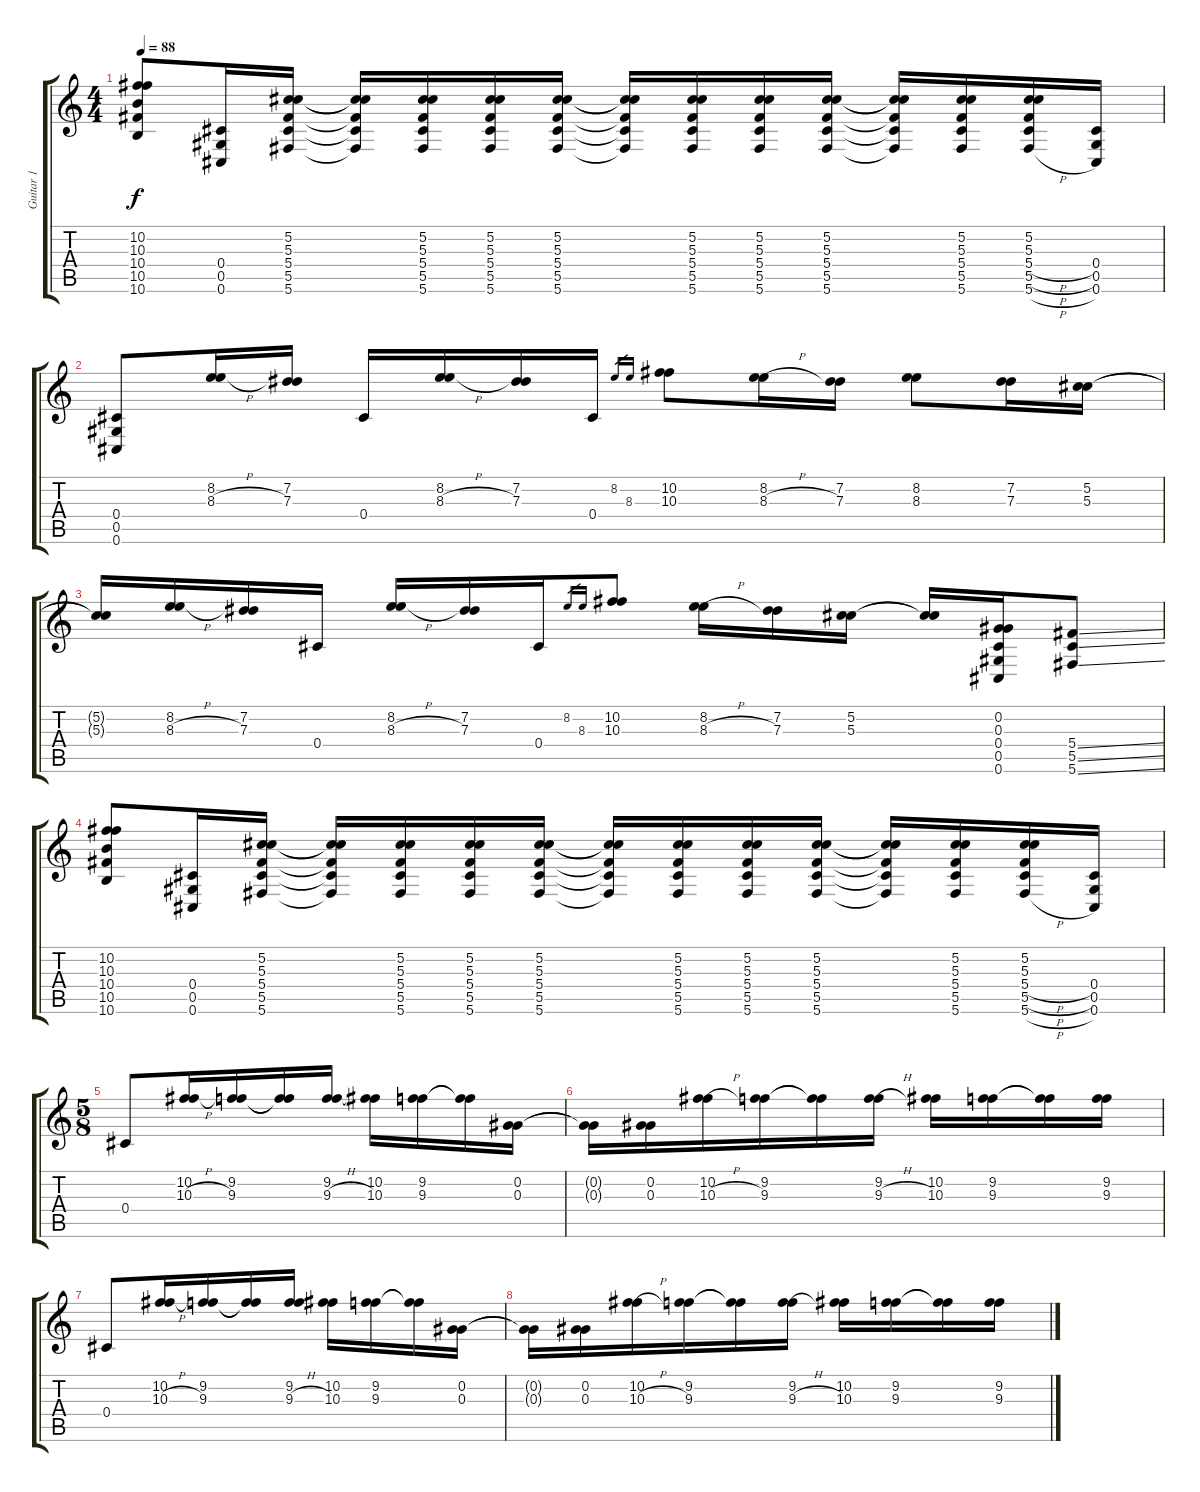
\track ("Guitar 1" "Guitar 1") {instrument acousticguitarsteel}
\staff {score tabs}
\tuning (F4 Ab3 Ab3 Db3 Ab2 Db2) {hide}
\ts (4 4)
\tempo 88
\clef g2
\ks c
(10.2 10.3 10.4 10.5 10.6).8{dy f} (0.4 0.5 0.6).16 (5.2 5.3 5.4 5.5 5.6).16 (5.2{t} 5.3{t} 5.4{t} 5.5{t} 5.6{t}).16 (5.2 5.3 5.4 5.5 5.6).16 (5.2 5.3 5.4 5.5 5.6).16 (5.2 5.3 5.4 5.5 5.6).16 (5.2{t} 5.3{t} 5.4{t} 5.5{t} 5.6{t}).16 (5.2 5.3 5.4 5.5 5.6).16 (5.2 5.3 5.4 5.5 5.6).16 (5.2 5.3 5.4 5.5 5.6).16 (5.2{t} 5.3{t} 5.4{t} 5.5{t} 5.6{t}).16 (5.2 5.3 5.4 5.5 5.6).16 (5.2 5.3 5.4{h} 5.5{h} 5.6{h}).16 (0.4 0.5 0.6).16 |
(0.4 0.5 0.6).8 (8.2{h} 8.3{h}).16 (7.2 7.3).16 0.4.16 (8.2{h} 8.3{h}).16 (7.2 7.3).16 0.4.16 8.2.16{gr} 8.3.16{gr} (10.2 10.3).8 (8.2{h} 8.3{h}).16 (7.2 7.3).16 (8.2 8.3).8 (7.2 7.3).16 (5.2 5.3).16 |
(5.2{t} 5.3{t}).16 (8.2{h} 8.3{h}).16 (7.2 7.3).16 0.4.16 (8.2{h} 8.3{h}).16 (7.2 7.3).16 0.4.16 8.2.16{gr} 8.3.16{gr} (10.2 10.3).8 (8.2{h} 8.3{h}).16 (7.2 7.3).16 (5.2 5.3).16 (5.2{t} 5.3{t}).16 (0.2 0.3 0.4 0.5 0.6).16 (5.4{ss} 5.5{ss} 5.6{ss}).8 |
(10.2 10.3 10.4 10.5 10.6).8 (0.4 0.5 0.6).16 (5.2 5.3 5.4 5.5 5.6).16 (5.2{t} 5.3{t} 5.4{t} 5.5{t} 5.6{t}).16 (5.2 5.3 5.4 5.5 5.6).16 (5.2 5.3 5.4 5.5 5.6).16 (5.2 5.3 5.4 5.5 5.6).16 (5.2{t} 5.3{t} 5.4{t} 5.5{t} 5.6{t}).16 (5.2 5.3 5.4 5.5 5.6).16 (5.2 5.3 5.4 5.5 5.6).16 (5.2 5.3 5.4 5.5 5.6).16 (5.2{t} 5.3{t} 5.4{t} 5.5{t} 5.6{t}).16 (5.2 5.3 5.4 5.5 5.6).16 (5.2 5.3 5.4{h} 5.5{h} 5.6{h}).16 (0.4 0.5 0.6).16 |
\ts (5 8)
0.4.8 (10.2{h} 10.3{h}).16 (9.2 9.3).16 (9.2{t} 9.3{t}).16 (9.2{h} 9.3{h}).16 (10.2 10.3).16 (9.2 9.3).16 (9.2{t} 9.3{t}).16 (0.2 0.3).16 |
(0.2{t} 0.3{t}).16 (0.2 0.3).16 (10.2{h} 10.3{h}).16 (9.2 9.3).16 (9.2{t} 9.3{t}).16 (9.2{h} 9.3{h}).16 (10.2 10.3).16 (9.2 9.3).16 (9.2{t} 9.3{t}).16 (9.2 9.3).16 |
0.4.8 (10.2{h} 10.3{h}).16 (9.2 9.3).16 (9.2{t} 9.3{t}).16 (9.2{h} 9.3{h}).16 (10.2 10.3).16 (9.2 9.3).16 (9.2{t} 9.3{t}).16 (0.2 0.3).16 |
(0.2{t} 0.3{t}).16 (0.2 0.3).16 (10.2{h} 10.3{h}).16 (9.2 9.3).16 (9.2{t} 9.3{t}).16 (9.2{h} 9.3{h}).16 (10.2 10.3).16 (9.2 9.3).16 (9.2{t} 9.3{t}).16 (9.2 9.3).16
